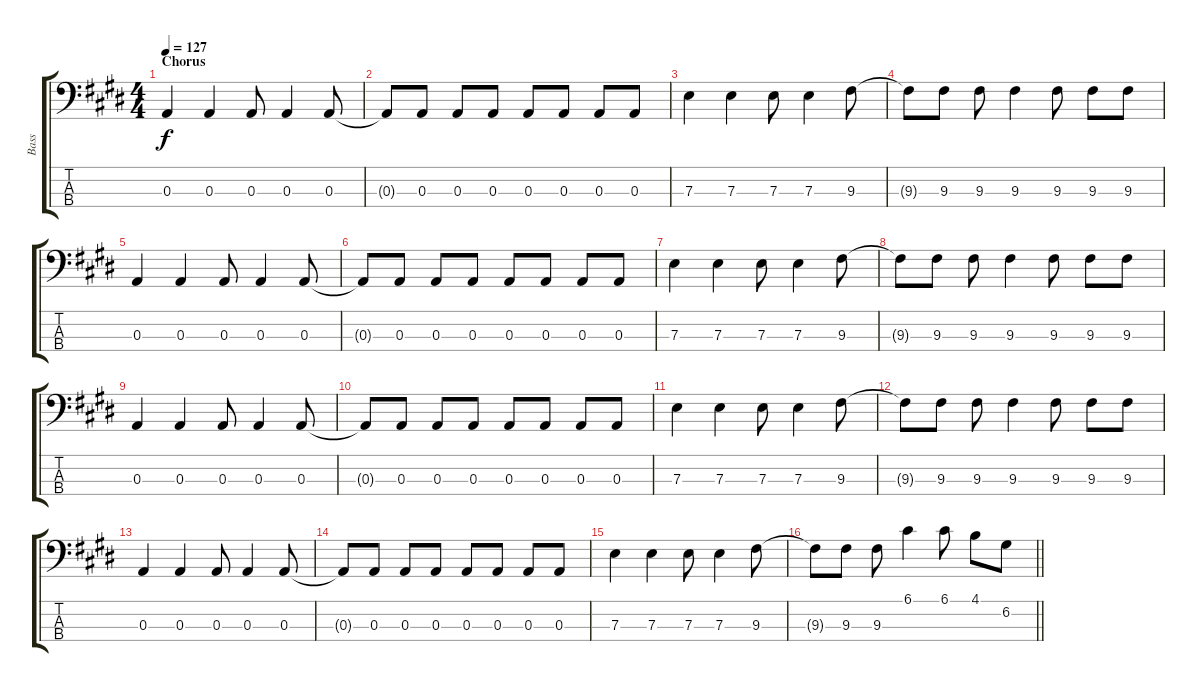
\track ("Bass" "Bass") {instrument electricbassfinger}
\staff {score tabs}
\tuning (G2 D2 A1 E1) {hide}
\ts (4 4)
\section ("" "Chorus")
\tempo 127
\clef f4
\ks e
0.3.4{dy f} 0.3.4 0.3.8 0.3.4 0.3.8 |
0.3{t}.8 0.3.8 0.3.8 0.3.8 0.3.8 0.3.8 0.3.8 0.3.8 |
7.3.4 7.3.4 7.3.8 7.3.4 9.3.8 |
9.3{t}.8 9.3.8 9.3.8 9.3.4 9.3.8 9.3.8 9.3.8 |
0.3.4 0.3.4 0.3.8 0.3.4 0.3.8 |
0.3{t}.8 0.3.8 0.3.8 0.3.8 0.3.8 0.3.8 0.3.8 0.3.8 |
7.3.4 7.3.4 7.3.8 7.3.4 9.3.8 |
9.3{t}.8 9.3.8 9.3.8 9.3.4 9.3.8 9.3.8 9.3.8 |
0.3.4 0.3.4 0.3.8 0.3.4 0.3.8 |
0.3{t}.8 0.3.8 0.3.8 0.3.8 0.3.8 0.3.8 0.3.8 0.3.8 |
7.3.4 7.3.4 7.3.8 7.3.4 9.3.8 |
9.3{t}.8 9.3.8 9.3.8 9.3.4 9.3.8 9.3.8 9.3.8 |
0.3.4 0.3.4 0.3.8 0.3.4 0.3.8 |
0.3{t}.8 0.3.8 0.3.8 0.3.8 0.3.8 0.3.8 0.3.8 0.3.8 |
7.3.4 7.3.4 7.3.8 7.3.4 9.3.8 |
\barLineRight lightlight
9.3{t}.8 9.3.8 9.3.8 6.1.4 6.1.8 4.1.8 6.2.8
